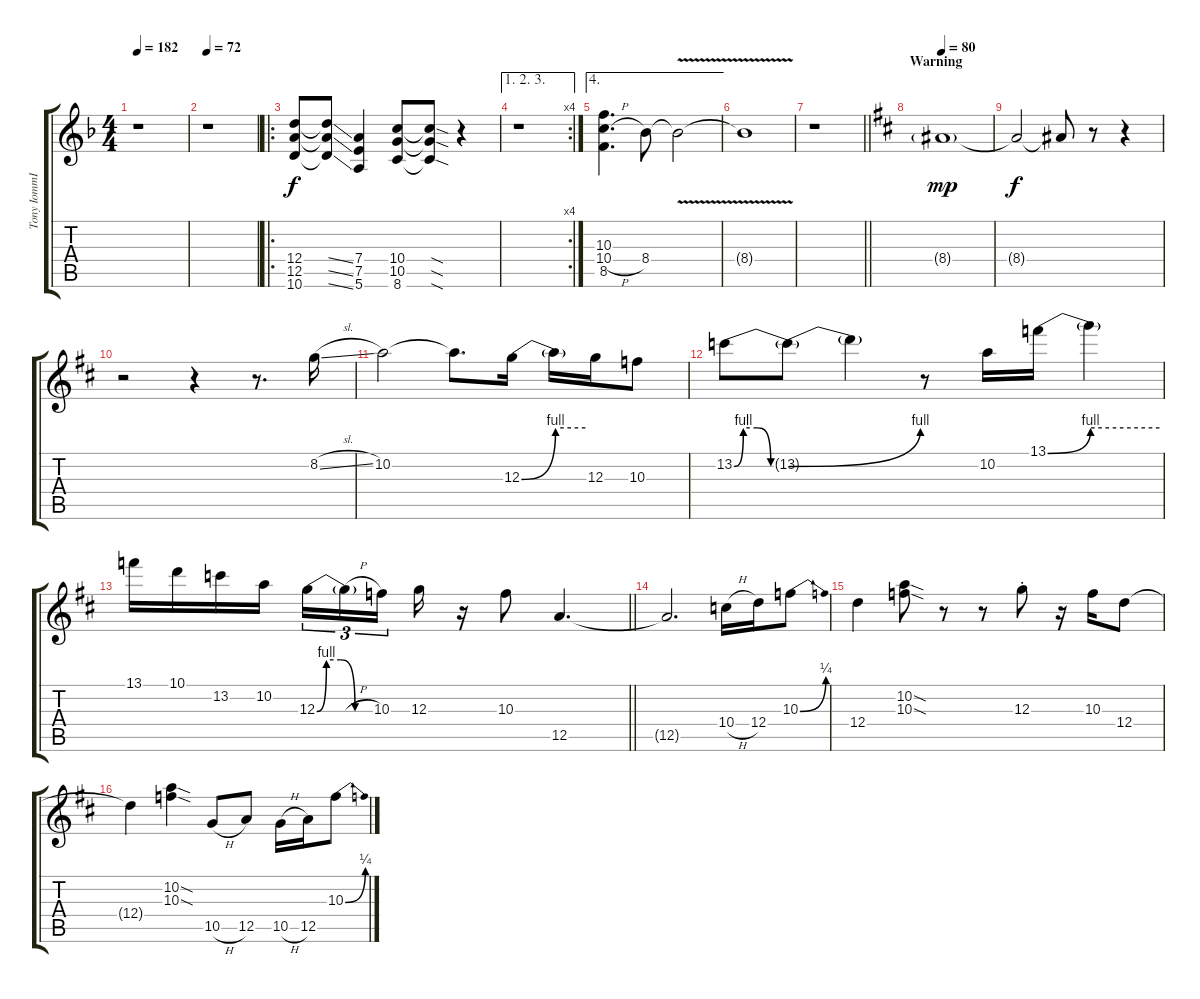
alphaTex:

\track ("Tony IommI Distortion (Rhythm II)" "Tony IommI") {instrument overdrivenguitar}
\staff {score tabs}
\tuning (E4 B3 G3 D3 A2 E2) {hide}
\ts (4 4)
\tempo 182
\clef g2
\ks f
r.1{dy f} |
\tempo 72
r.1 |
\ro
(12.4 12.5 10.6).8 (12.4{ss t} 12.5{ss t} 10.6{ss t}).8 (7.4 7.5 5.6).4 (10.4 10.5 8.6).8 (10.4{sod t} 10.5{sod t} 8.6{sod t}).8 r.4 |
\ae (1 2 3)
\rc 4
r.1 |
\ae 4
(10.3 10.4{h} 8.5).4{d} 8.4.8 8.4{v t}.2 |
8.4{v t}.1 |
\barLineRight lightlight
r.1 |
\section ("" "Warning")
\tempo 80
\ks d
8.4{g}.1{dy mp} |
8.4{t}.2{dy f} 8.4{t}.8 r.8 r.4 |
r.2 r.4 r.8{d} 8.2{sl}.16 |
10.2.2 10.2{t}.8{d} 12.3{be (bend 0 0 60 4)}.16 12.3{be (hold 0 4 60 4) t}.16 12.3.16 10.3.8 |
13.2{be (custom 0 0 10 4 25 4 40 0 60 0)}.8 13.2{be (bend 0 0 60 4) t}.8 13.2{t}.4 r.8 10.2.16 13.1{be (bend 0 0 60 4)}.16 13.1{be (hold 0 4 60 4) t}.4 |
\barLineRight lightlight
13.1.16 10.1.16 13.2.16 10.2.16 12.3{be (custom 0 0 10 4 25 4 40 0 60 0)}.16{tu (3 2)} 12.3{h t}.16{tu (3 2)} 10.3.16{tu (3 2) beam splitsecondary} 12.3.16 r.16 10.3.8 12.5.4{d} |
12.5{t}.2{d} 10.4{h}.16 12.4.16 10.3{be (bend 0 0 60 1)}.8 |
12.4.4 (10.2{sod} 10.3{sod}).8 r.8 r.8 12.3{st}.8 r.16 10.3.16 12.4.8 |
12.4{t}.4 (10.2{sod} 10.3{sod}).4 10.5{h}.8 12.5.8 10.5{h}.16 12.5.16 10.3{be (bend 0 0 60 1)}.8
